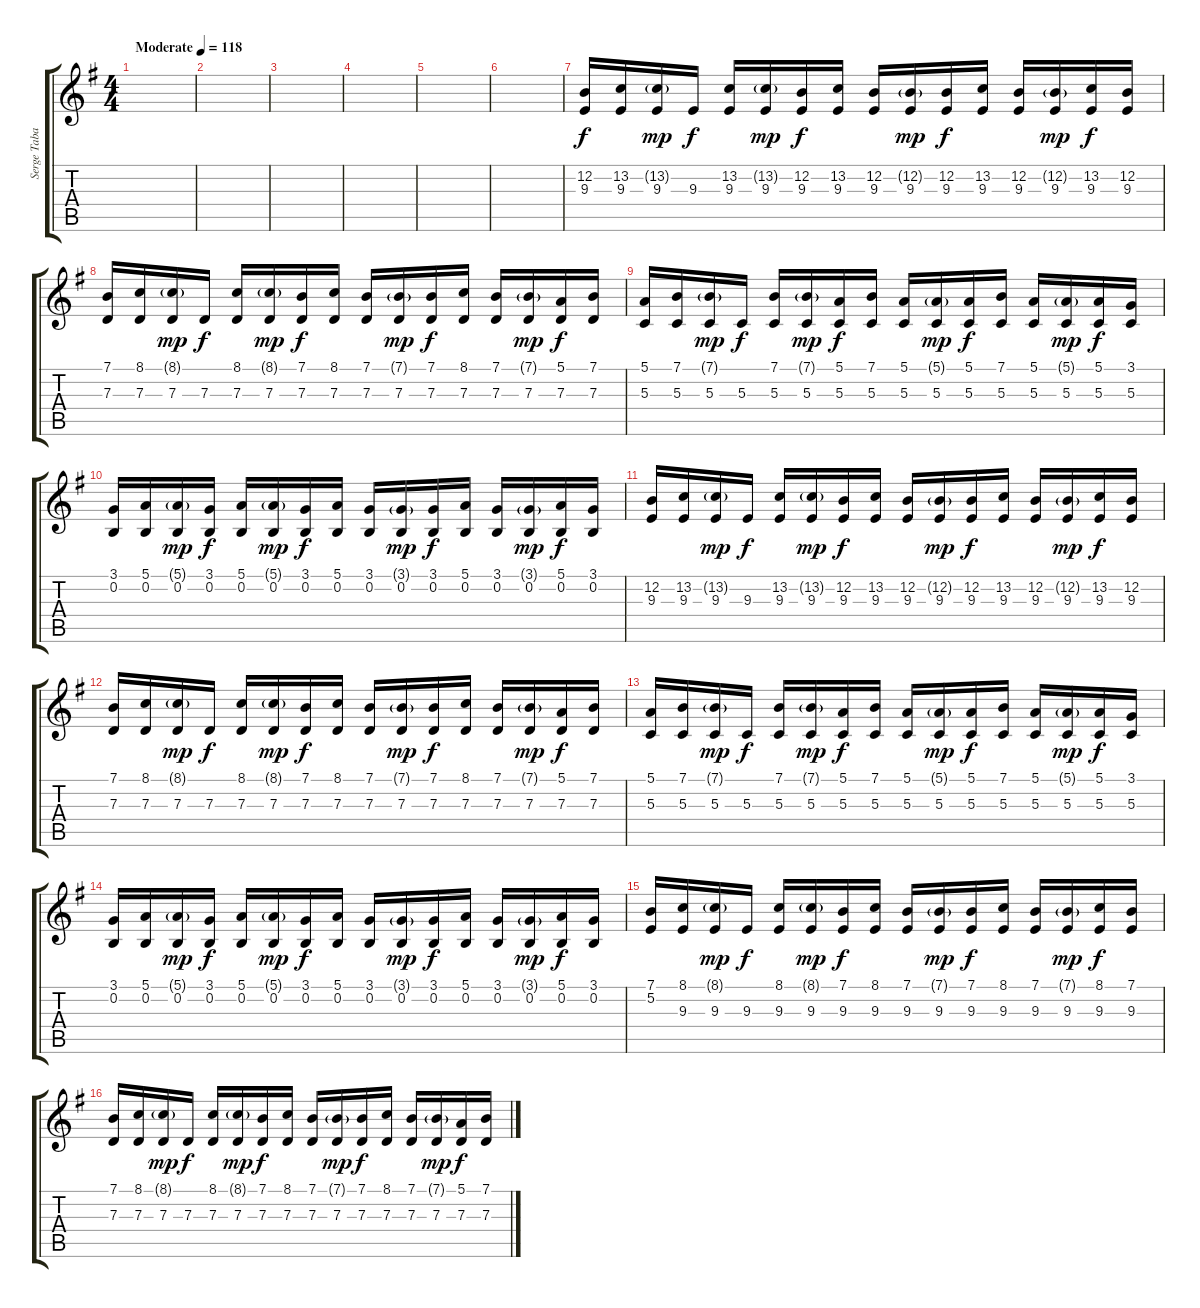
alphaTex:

\track ("Serge Tabachnikov Guitar Loop " "Serge Taba") {instrument brightacousticpiano}
\staff {score tabs}
\tuning (E4 B3 G3 D3 A2 E2) {hide}
\ts (4 4)
\tempo (118 "Moderate")
\clef g2
\ks eminor
|
|
|
|
|
|
(12.2 9.3).16{volume 4} (13.2 9.3).16 (13.2{g} 9.3).16{dy mp} 9.3.16{dy f} (13.2 9.3).16 (13.2{g} 9.3).16{dy mp} (12.2 9.3).16{dy f} (13.2 9.3).16 (12.2 9.3).16 (12.2{g} 9.3).16{dy mp} (12.2 9.3).16{dy f} (13.2 9.3).16 (12.2 9.3).16 (12.2{g} 9.3).16{dy mp} (13.2 9.3).16{dy f} (12.2 9.3).16 |
(7.1 7.3).16 (8.1 7.3).16 (8.1{g} 7.3).16{dy mp} 7.3.16{dy f} (8.1 7.3).16 (8.1{g} 7.3).16{dy mp} (7.1 7.3).16{dy f} (8.1 7.3).16 (7.1 7.3).16 (7.1{g} 7.3).16{dy mp} (7.1 7.3).16{dy f} (8.1 7.3).16 (7.1 7.3).16 (7.1{g} 7.3).16{dy mp} (5.1 7.3).16{dy f} (7.1 7.3).16 |
(5.1 5.3).16 (7.1 5.3).16 (7.1{g} 5.3).16{dy mp} 5.3.16{dy f} (7.1 5.3).16 (7.1{g} 5.3).16{dy mp} (5.1 5.3).16{dy f} (7.1 5.3).16 (5.1 5.3).16 (5.1{g} 5.3).16{dy mp} (5.1 5.3).16{dy f} (7.1 5.3).16 (5.1 5.3).16 (5.1{g} 5.3).16{dy mp} (5.1 5.3).16{dy f} (3.1 5.3).16 |
(3.1 0.2).16 (5.1 0.2).16 (5.1{g} 0.2).16{dy mp} (3.1 0.2).16{dy f} (5.1 0.2).16 (5.1{g} 0.2).16{dy mp} (3.1 0.2).16{dy f} (5.1 0.2).16 (3.1 0.2).16 (3.1{g} 0.2).16{dy mp} (3.1 0.2).16{dy f} (5.1 0.2).16 (3.1 0.2).16 (3.1{g} 0.2).16{dy mp} (5.1 0.2).16{dy f} (3.1 0.2).16 |
(12.2 9.3).16{volume 8} (13.2 9.3).16 (13.2{g} 9.3).16{dy mp} 9.3.16{dy f} (13.2 9.3).16 (13.2{g} 9.3).16{dy mp} (12.2 9.3).16{dy f} (13.2 9.3).16 (12.2 9.3).16 (12.2{g} 9.3).16{dy mp} (12.2 9.3).16{dy f} (13.2 9.3).16 (12.2 9.3).16 (12.2{g} 9.3).16{dy mp} (13.2 9.3).16{dy f} (12.2 9.3).16 |
(7.1 7.3).16 (8.1 7.3).16 (8.1{g} 7.3).16{dy mp} 7.3.16{dy f} (8.1 7.3).16 (8.1{g} 7.3).16{dy mp} (7.1 7.3).16{dy f} (8.1 7.3).16 (7.1 7.3).16 (7.1{g} 7.3).16{dy mp} (7.1 7.3).16{dy f} (8.1 7.3).16 (7.1 7.3).16 (7.1{g} 7.3).16{dy mp} (5.1 7.3).16{dy f} (7.1 7.3).16 |
(5.1 5.3).16 (7.1 5.3).16 (7.1{g} 5.3).16{dy mp} 5.3.16{dy f} (7.1 5.3).16 (7.1{g} 5.3).16{dy mp} (5.1 5.3).16{dy f} (7.1 5.3).16 (5.1 5.3).16 (5.1{g} 5.3).16{dy mp} (5.1 5.3).16{dy f} (7.1 5.3).16 (5.1 5.3).16 (5.1{g} 5.3).16{dy mp} (5.1 5.3).16{dy f} (3.1 5.3).16 |
(3.1 0.2).16 (5.1 0.2).16 (5.1{g} 0.2).16{dy mp} (3.1 0.2).16{dy f} (5.1 0.2).16 (5.1{g} 0.2).16{dy mp} (3.1 0.2).16{dy f} (5.1 0.2).16 (3.1 0.2).16 (3.1{g} 0.2).16{dy mp} (3.1 0.2).16{dy f} (5.1 0.2).16 (3.1 0.2).16 (3.1{g} 0.2).16{dy mp} (5.1 0.2).16{dy f} (3.1 0.2).16 |
(7.1 5.2).16{volume 16} (8.1 9.3).16 (8.1{g} 9.3).16{dy mp} 9.3.16{dy f} (8.1 9.3).16 (8.1{g} 9.3).16{dy mp} (7.1 9.3).16{dy f} (8.1 9.3).16 (7.1 9.3).16 (7.1{g} 9.3).16{dy mp} (7.1 9.3).16{dy f} (8.1 9.3).16 (7.1 9.3).16 (7.1{g} 9.3).16{dy mp} (8.1 9.3).16{dy f} (7.1 9.3).16 |
(7.1 7.3).16 (8.1 7.3).16 (8.1{g} 7.3).16{dy mp} 7.3.16{dy f} (8.1 7.3).16 (8.1{g} 7.3).16{dy mp} (7.1 7.3).16{dy f} (8.1 7.3).16 (7.1 7.3).16 (7.1{g} 7.3).16{dy mp} (7.1 7.3).16{dy f} (8.1 7.3).16 (7.1 7.3).16 (7.1{g} 7.3).16{dy mp} (5.1 7.3).16{dy f} (7.1 7.3).16
